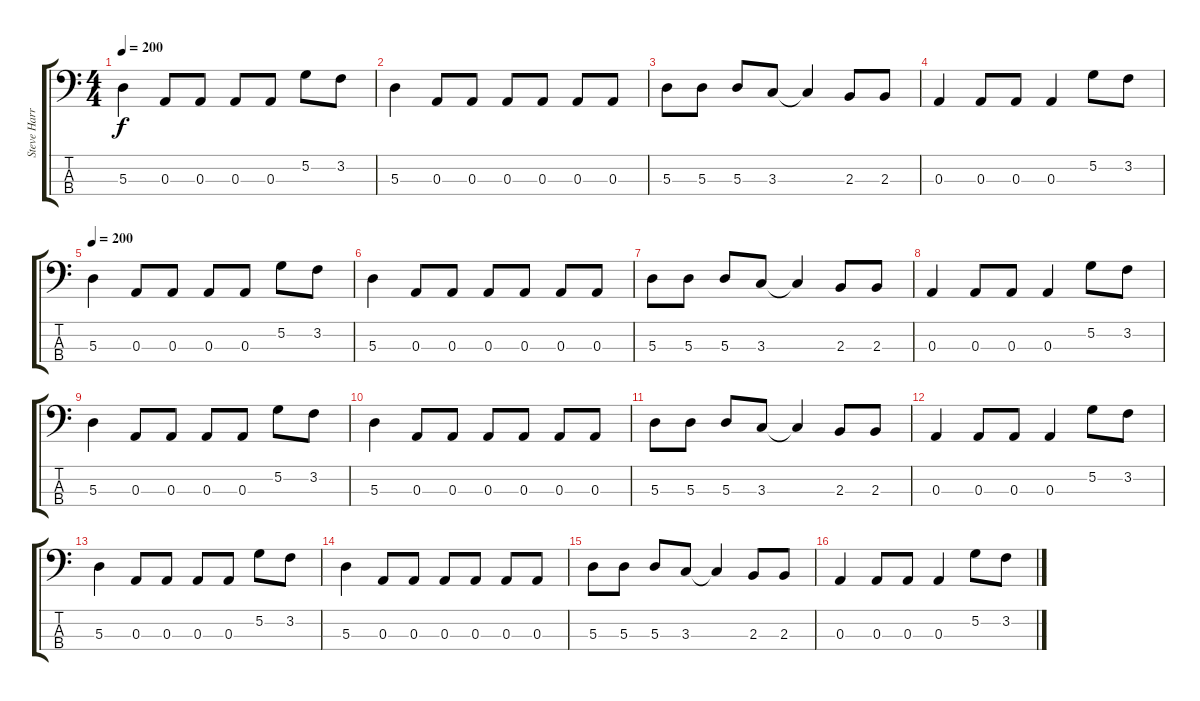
\track ("Steve Harris" "Steve Harr") {instrument electricbassfinger}
\staff {score tabs}
\tuning (G2 D2 A1 E1) {hide}
\ts (4 4)
\tempo 200
\clef f4
\ks c
5.3.4{dy f} 0.3.8 0.3.8 0.3.8 0.3.8 5.2.8 3.2.8 |
5.3.4 0.3.8 0.3.8 0.3.8 0.3.8 0.3.8 0.3.8 |
5.3.8 5.3.8 5.3.8 3.3.8 3.3{t}.4 2.3.8 2.3.8 |
0.3.4 0.3.8 0.3.8 0.3.4 5.2.8 3.2.8 |
\tempo 200
5.3.4 0.3.8 0.3.8 0.3.8 0.3.8 5.2.8 3.2.8 |
5.3.4 0.3.8 0.3.8 0.3.8 0.3.8 0.3.8 0.3.8 |
5.3.8 5.3.8 5.3.8 3.3.8 3.3{t}.4 2.3.8 2.3.8 |
0.3.4 0.3.8 0.3.8 0.3.4 5.2.8 3.2.8 |
5.3.4 0.3.8 0.3.8 0.3.8 0.3.8 5.2.8 3.2.8 |
5.3.4 0.3.8 0.3.8 0.3.8 0.3.8 0.3.8 0.3.8 |
5.3.8 5.3.8 5.3.8 3.3.8 3.3{t}.4 2.3.8 2.3.8 |
0.3.4 0.3.8 0.3.8 0.3.4 5.2.8 3.2.8 |
5.3.4 0.3.8 0.3.8 0.3.8 0.3.8 5.2.8 3.2.8 |
5.3.4 0.3.8 0.3.8 0.3.8 0.3.8 0.3.8 0.3.8 |
5.3.8 5.3.8 5.3.8 3.3.8 3.3{t}.4 2.3.8 2.3.8 |
0.3.4 0.3.8 0.3.8 0.3.4 5.2.8 3.2.8
